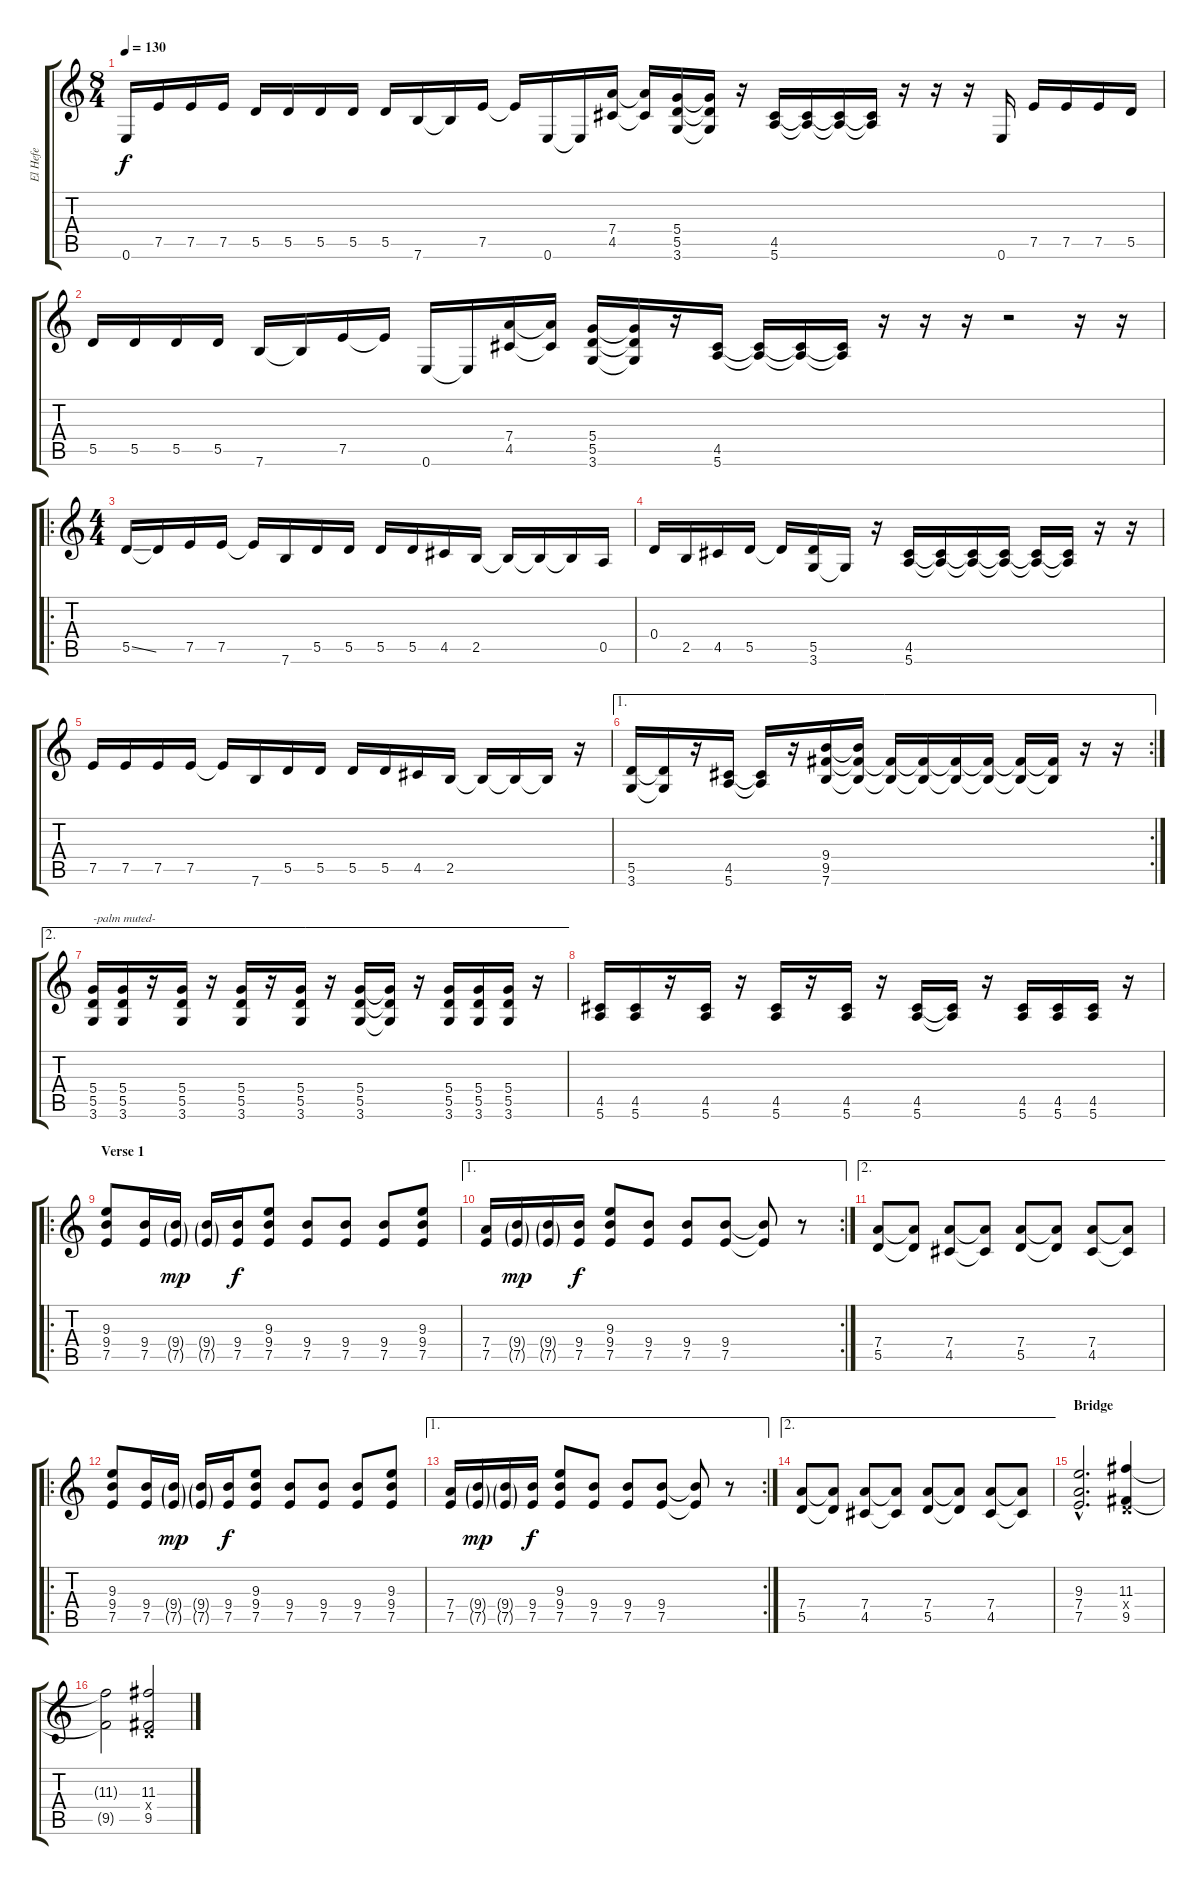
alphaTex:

\track ("El Hefe" "El Hefe") {instrument overdrivenguitar}
\staff {score tabs}
\tuning (E4 B3 G3 D3 A2 E2) {hide}
\ts (8 4)
\tempo 130
\clef g2
\ks c
0.6.16{dy f instrument overdrivenguitar} 7.5.16 7.5.16 7.5.16 5.5.16 5.5.16 5.5.16 5.5.16 5.5.16 7.6.16 7.6{t}.16 7.5.16 7.5{t}.16 0.6.16 0.6{t}.16 (7.4 4.5).16 (7.4{t} 4.5{t}).16 (5.4 5.5 3.6).16 (5.4{t} 5.5{t} 3.6{t}).16 r.16 (4.5 5.6).16 (4.5{t} 5.6{t}).16 (4.5{t} 5.6{t}).16 (4.5{t} 5.6{t}).16 r.16 r.16 r.16 0.6.16 7.5.16 7.5.16 7.5.16 5.5.16 |
5.5.16 5.5.16 5.5.16 5.5.16 7.6.16 7.6{t}.16 7.5.16 7.5{t}.16 0.6.16 0.6{t}.16 (7.4 4.5).16 (7.4{t} 4.5{t}).16 (5.4 5.5 3.6).16 (5.4{t} 5.5{t} 3.6{t}).16 r.16 (4.5 5.6).16 (4.5{t} 5.6{t}).16 (4.5{t} 5.6{t}).16 (4.5{t} 5.6{t}).16 r.16 r.16 r.16 r.2 r.16 r.16 |
\ro
\ts (4 4)
5.5{ss}.16 5.5{t}.16 7.5.16 7.5.16 7.5{t}.16 7.6.16 5.5.16 5.5.16 5.5.16 5.5.16 4.5.16 2.5.16 2.5{t}.16 2.5{t}.16 2.5{t}.16 0.5.16 |
0.4.16 2.5.16 4.5.16 5.5.16 5.5{t}.16 (5.5 3.6).16 3.6{t}.16 r.16 (4.5 5.6).16 (4.5{t} 5.6{t}).16 (4.5{t} 5.6{t}).16 (4.5{t} 5.6{t}).16 (4.5{t} 5.6{t}).16 (4.5{t} 5.6{t}).16 r.16 r.16 |
7.5.16 7.5.16 7.5.16 7.5.16 7.5{t}.16 7.6.16 5.5.16 5.5.16 5.5.16 5.5.16 4.5.16 2.5.16 2.5{t}.16 2.5{t}.16 2.5{t}.16 r.16 |
\ae 1
\rc 2
(5.5 3.6).16 (5.5{t} 3.6{t}).16 r.16 (4.5 5.6).16 (4.5{t} 5.6{t}).16 r.16 (9.4 9.5 7.6).16 (9.4{t} 9.5{t} 7.6{t}).16 (9.5{t} 7.6{t}).16 (9.5{t} 7.6{t}).16 (9.5{t} 7.6{t}).16 (9.5{t} 7.6{t}).16 (9.5{t} 7.6{t}).16 (9.5{t} 7.6{t}).16 r.16 r.16 |
\ae 2
(5.4 5.5 3.6).16{txt "-palm muted-" instrument distortionguitar} (5.4 5.5 3.6).16 r.16 (5.4 5.5 3.6).16 r.16 (5.4 5.5 3.6).16 r.16 (5.4 5.5 3.6).16 r.16 (5.4 5.5 3.6).16 (5.4{t} 5.5{t} 3.6{t}).16 r.16 (5.4 5.5 3.6).16 (5.4 5.5 3.6).16 (5.4 5.5 3.6).16 r.16 |
(4.5 5.6).16 (4.5 5.6).16 r.16 (4.5 5.6).16 r.16 (4.5 5.6).16 r.16 (4.5 5.6).16 r.16 (4.5 5.6).16 (4.5{t} 5.6{t}).16 r.16 (4.5 5.6).16 (4.5 5.6).16 (4.5 5.6).16 r.16 |
\ro
\section ("" "Verse 1")
(9.3 9.4 7.5).8 (9.4 7.5).16 (9.4{g} 7.5{g}).16{dy mp} (9.4{g} 7.5{g}).16 (9.4 7.5).16{dy f} (9.3 9.4 7.5).8 (9.4 7.5).8 (9.4 7.5).8 (9.4 7.5).8 (9.3 9.4 7.5).8 |
\ae 1
\rc 2
(7.4 7.5).16 (9.4{g} 7.5{g}).16{dy mp} (9.4{g} 7.5{g}).16 (9.4 7.5).16{dy f} (9.3 9.4 7.5).8 (9.4 7.5).8 (9.4 7.5).8 (9.4 7.5).8 (9.4{t} 7.5{t}).8 r.8 |
\ae 2
(7.4 5.5).8 (7.4{t} 5.5{t}).8 (7.4 4.5).8 (7.4{t} 4.5{t}).8 (7.4 5.5).8 (7.4{t} 5.5{t}).8 (7.4 4.5).8 (7.4{t} 4.5{t}).8 |
\ro
(9.3 9.4 7.5).8 (9.4 7.5).16 (9.4{g} 7.5{g}).16{dy mp} (9.4{g} 7.5{g}).16 (9.4 7.5).16{dy f} (9.3 9.4 7.5).8 (9.4 7.5).8 (9.4 7.5).8 (9.4 7.5).8 (9.3 9.4 7.5).8 |
\ae 1
\rc 2
(7.4 7.5).16 (9.4{g} 7.5{g}).16{dy mp} (9.4{g} 7.5{g}).16 (9.4 7.5).16{dy f} (9.3 9.4 7.5).8 (9.4 7.5).8 (9.4 7.5).8 (9.4 7.5).8 (9.4{t} 7.5{t}).8 r.8 |
\ae 2
(7.4 5.5).8 (7.4{t} 5.5{t}).8 (7.4 4.5).8 (7.4{t} 4.5{t}).8 (7.4 5.5).8 (7.4{t} 5.5{t}).8 (7.4 4.5).8 (7.4{t} 4.5{t}).8 |
\section ("" "Bridge")
(9.3{hac} 7.4{hac} 7.5{hac}).2{d instrument overdrivenguitar} (11.3 0.4{x} 9.5).4 |
(11.3{t} 9.5{t}).2 (11.3 0.4{x} 9.5).2
